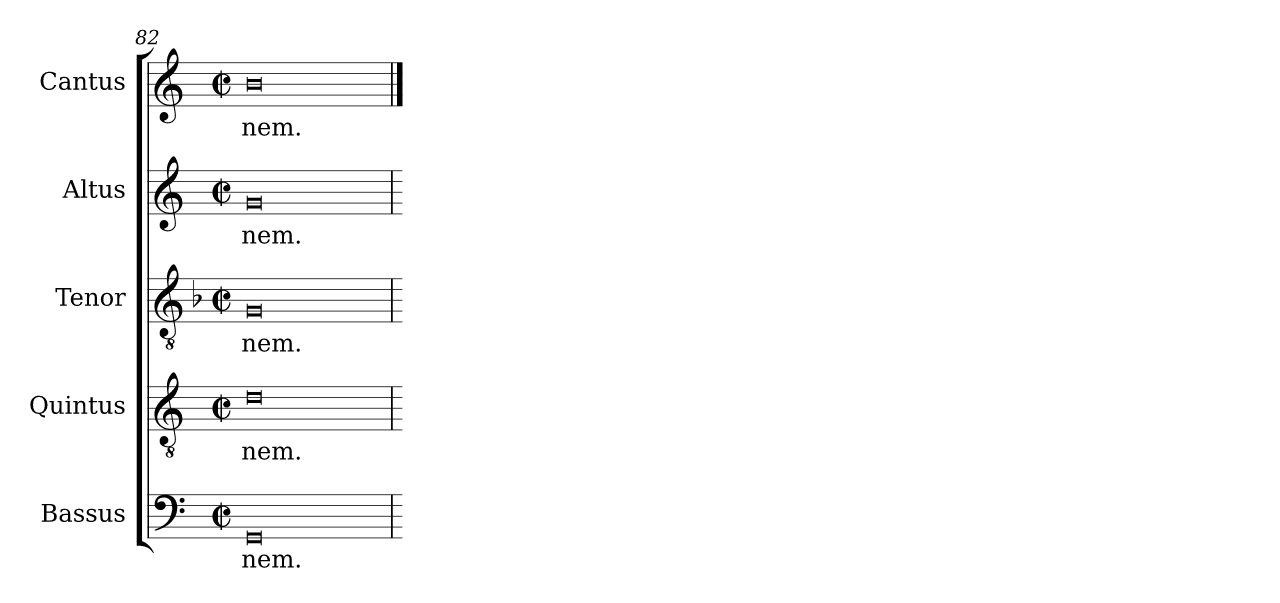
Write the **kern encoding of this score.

**kern	**text	**kern	**text	**kern	**text	**kern	**text	**kern	**text
*part5	*part5	*part4	*part4	*part3	*part3	*part2	*part2	*part1	*part1
*staff5	*staff5	*staff4	*staff4	*staff3	*staff3	*staff2	*staff2	*staff1	*staff1
*I"Bassus	*	*I"Quintus	*	*I"Tenor	*	*I"Altus	*	*I"Cantus	*
*clefF4	*	*clefGv2	*	*clefGv2	*	*clefG2	*	*clefG2	*
*	*	*k[]	*	*k[b-]	*	*	*	*	*
*	*	*C:	*	*F:	*	*	*	*	*
*M2/2	*	*M2/2	*	*M2/2	*	*M2/2	*	*M2/2	*
*met(c|)	*	*met(c|)	*	*met(c|)	*	*met(c|)	*	*met(c|)	*
=82	=82	=82	=82	=82	=82	=82	=82	=82	=82
!	!LO:LY:b:cj	!	!LO:LY:b:cj	!	!LO:LY:b:cj	!	!LO:LY:b:cj	!	!LO:LY:b:cj
0GG	-nem.	0d	-nem.	0G	nem.	0g	-nem.	0b	nem.
=	==	=	==	=	==	=	==	==	==
*-	*-	*-	*-	*-	*-	*-	*-	*-	*-
